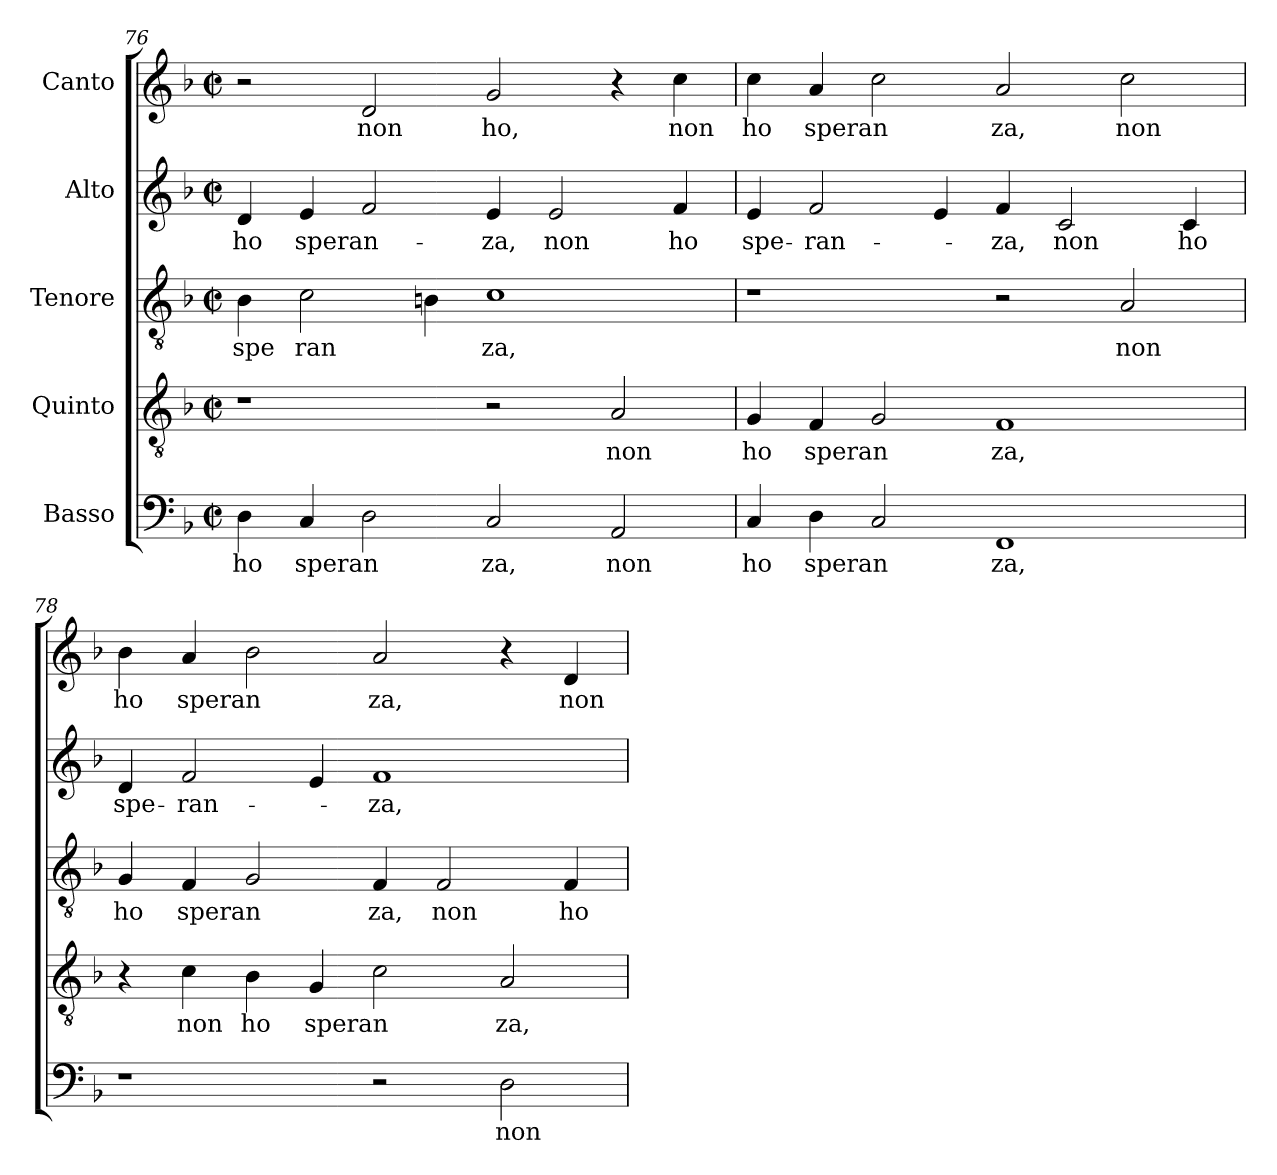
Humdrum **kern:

**kern	**text	**kern	**text	**kern	**text	**kern	**text	**kern	**text
*part5	*part5	*part4	*part4	*part3	*part3	*part2	*part2	*part1	*part1
*staff5	*staff5	*staff4	*staff4	*staff3	*staff3	*staff2	*staff2	*staff1	*staff1
*I"Basso	*	*I"Quinto	*	*I"Tenore	*	*I"Alto	*	*I"Canto	*
!!LO:LB:g=z
*clefF4	*	*clefGv2	*	*clefGv2	*	*clefG2	*	*clefG2	*
*k[b-]	*	*k[b-]	*	*k[b-]	*	*k[b-]	*	*k[b-]	*
*F:	*	*F:	*	*F:	*	*F:	*	*F:	*
*M2/2	*	*M2/2	*	*M2/2	*	*M2/2	*	*M2/2	*
*met(c|)	*	*met(c|)	*	*met(c|)	*	*met(c|)	*	*met(c|)	*
=76	=76	=76	=76	=76	=76	=76	=76	=76	=76
!	!LO:LY:b:cj	!	!	!	!LO:LY:b:cj	!	!LO:LY:b:cj	!	!
4D\	ho	1r	.	4B-\	spe	4d/	ho	2r	.
!	!LO:LY:b	!	!	!	!LO:LY:b	!	!LO:LY:b	!	!
4C/	speran	.	.	2c\	ran	4e/	speran-	.	.
!	!	!	!	!	!	!	!	!	!LO:LY:b:cj
2D\	.	.	.	.	.	2f/	.	2d/	non
.	.	.	.	4B\	.	.	.	.	.
!	!LO:LY:b:cj	!	!	!	!LO:LY:b:cj	!	!LO:LY:b:cj	!	!LO:LY:b:cj
2C/	za,	2r	.	1c	za,	4e/	-za,	2g/	ho,
!	!	!	!	!	!	!	!LO:LY:b:cj	!	!
.	.	.	.	.	.	2e/	non	.	.
!	!LO:LY:b:cj	!	!LO:LY:b:cj	!	!	!	!	!	!
2AA/	non	2A/	non	.	.	.	.	4r	.
!	!	!	!	!	!	!	!LO:LY:b:cj	!	!LO:LY:b:cj
.	.	.	.	.	.	4f/	ho	4cc\	non
=77	=77	=77	=77	=77	=77	=77	=77	=77	=77
!	!LO:LY:b:cj	!	!LO:LY:b:cj	!	!	!	!LO:LY:b:cj	!	!LO:LY:b:cj
4C/	ho	4G/	ho	1r	.	4e/	spe-	4cc\	ho
!	!LO:LY:b	!	!LO:LY:b	!	!	!	!LO:LY:b	!	!LO:LY:b
4D\	speran	4F/	speran	.	.	2f/	-ran-	4a/	speran
2C/	.	2G/	.	.	.	.	.	2cc\	.
.	.	.	.	.	.	4e/	.	.	.
!	!LO:LY:b:cj	!	!LO:LY:b:cj	!	!	!	!LO:LY:b:cj	!	!LO:LY:b:cj
1FF	za,	1F	za,	2r	.	4f/	-za,	2a/	za,
!	!	!	!	!	!	!	!LO:LY:b:cj	!	!
.	.	.	.	.	.	2c/	non	.	.
!	!	!	!	!	!LO:LY:b:cj	!	!	!	!LO:LY:b:cj
.	.	.	.	2A/	non	.	.	2cc\	non
!	!	!	!	!	!	!	!LO:LY:b:cj	!	!
.	.	.	.	.	.	4c/	ho	.	.
=78	=78	=78	=78	=78	=78	=78	=78	=78	=78
!	!	!	!	!	!LO:LY:b:cj	!	!LO:LY:b:cj	!	!LO:LY:b:cj
1r	.	4r	.	4G/	ho	4d/	spe-	4b-\	ho
!	!	!	!LO:LY:b:cj	!	!LO:LY:b	!	!LO:LY:b	!	!LO:LY:b
.	.	4c\	non	4F/	speran	2f/	-ran-	4a/	speran
!	!	!	!LO:LY:b:cj	!	!	!	!	!	!
.	.	4B-\	ho	2G/	.	.	.	2b-\	.
!	!	!	!LO:LY:b	!	!	!	!	!	!
.	.	4G/	speran	.	.	4e/	.	.	.
!	!	!	!	!	!LO:LY:b:cj	!	!LO:LY:b:cj	!	!LO:LY:b:cj
2r	.	2c\	.	4F/	za,	1f	-za,	2a/	za,
!	!	!	!	!	!LO:LY:b:cj	!	!	!	!
.	.	.	.	2F/	non	.	.	.	.
!	!LO:LY:b:cj	!	!LO:LY:b:cj	!	!	!	!	!	!
2D\	non	2A/	za,	.	.	.	.	4r	.
!	!	!	!	!	!LO:LY:b:cj	!	!	!	!LO:LY:b:cj
.	.	.	.	4F/	ho	.	.	4d/	non
=	=	=	=	=	=	=	=	=	=
*-	*-	*-	*-	*-	*-	*-	*-	*-	*-
